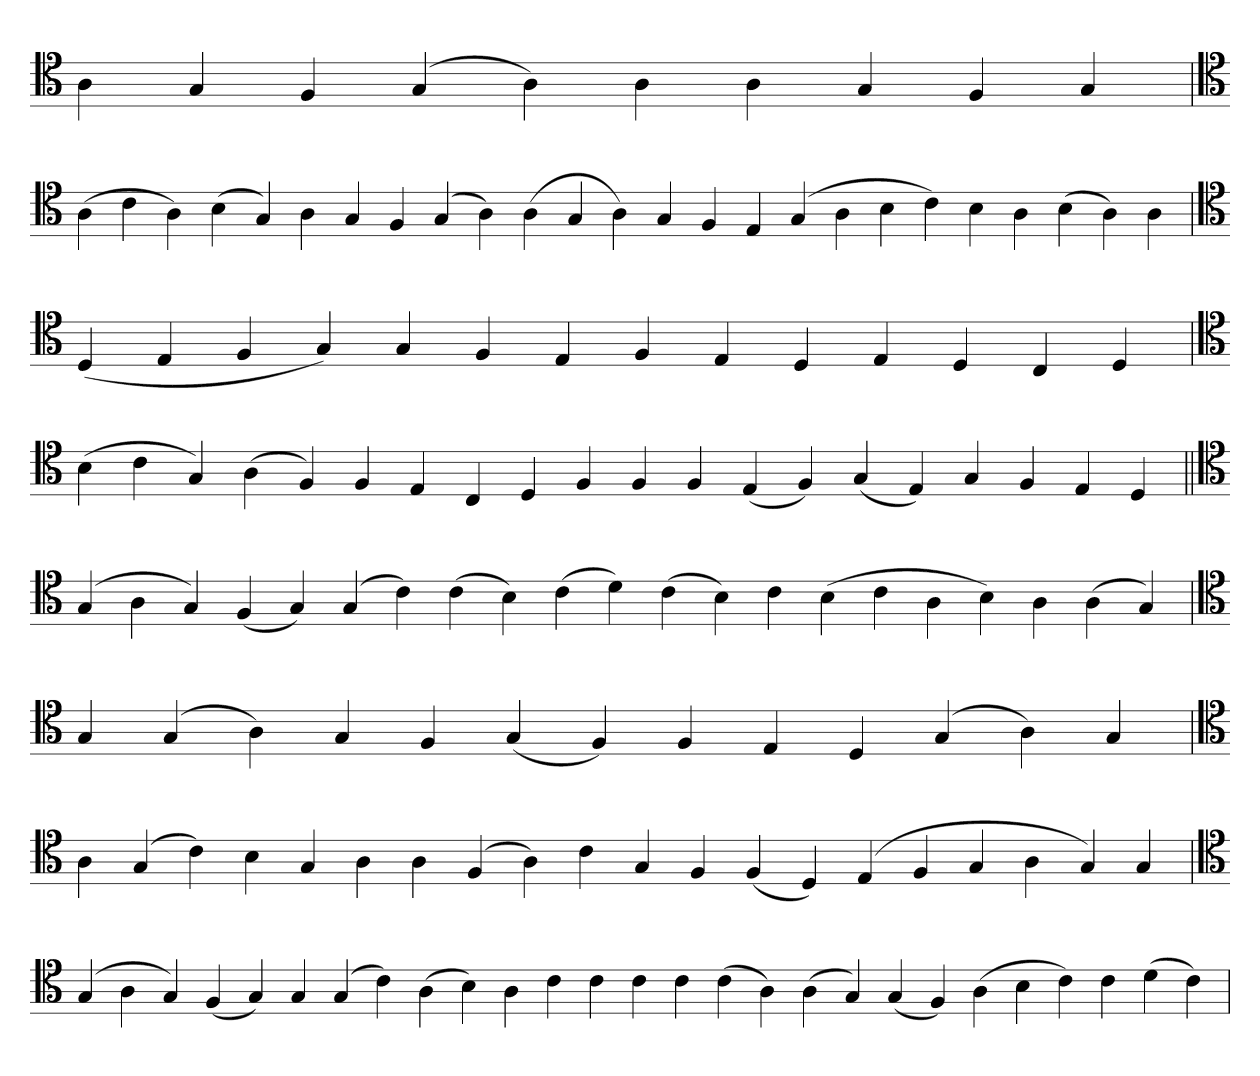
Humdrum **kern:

**kern
*part1
*staff1
*clefC4
=
4A
4G
4F
(4G
4A)
4A
4A
4G
4F
4G
=`
*clefC4
(4A
4c
4A)
(4B
4G)
4A
4G
4F
(4G
4A)
(4A
4G
4A)
4G
4F
4E
(4G
4A
4B
4c)
4B
4A
(4B
4A)
4A
='
*clefC4
(4D
4E
4F
4G)
4G
4F
4E
4F
4E
4D
4E
4D
4C
4D
='
*clefC4
(4B
4c
4G)
(4A
4F)
4F
4E
4C
4D
4F
4F
4F
(4E
4F)
(4G
4E)
4G
4F
4E
4D
=||
*clefC4
(4G
4A
4G)
(4F
4G)
(4G
4c)
(4c
4B)
(4c
4d)
(4c
4B)
4c
(4B
4c
4A
4B)
4A
(4A
4G)
=`
*clefC4
4G
(4G
4A)
4G
4F
(4G
4F)
4F
4E
4D
(4G
4A)
4G
='
*clefC4
4A
(4G
4c)
4B
4G
4A
4A
(4F
4A)
4c
4G
4F
(4F
4D)
(4E
4F
4G
4A
4G)
4G
=
*clefC4
(4G
4A
4G)
(4F
4G)
4G
(4G
4c)
(4A
4B)
4A
4c
4c
4c
4c
(4c
4A)
(4A
4G)
(4G
4F)
(4A
4B
4c)
4c
(4d
4c)
='
*-
